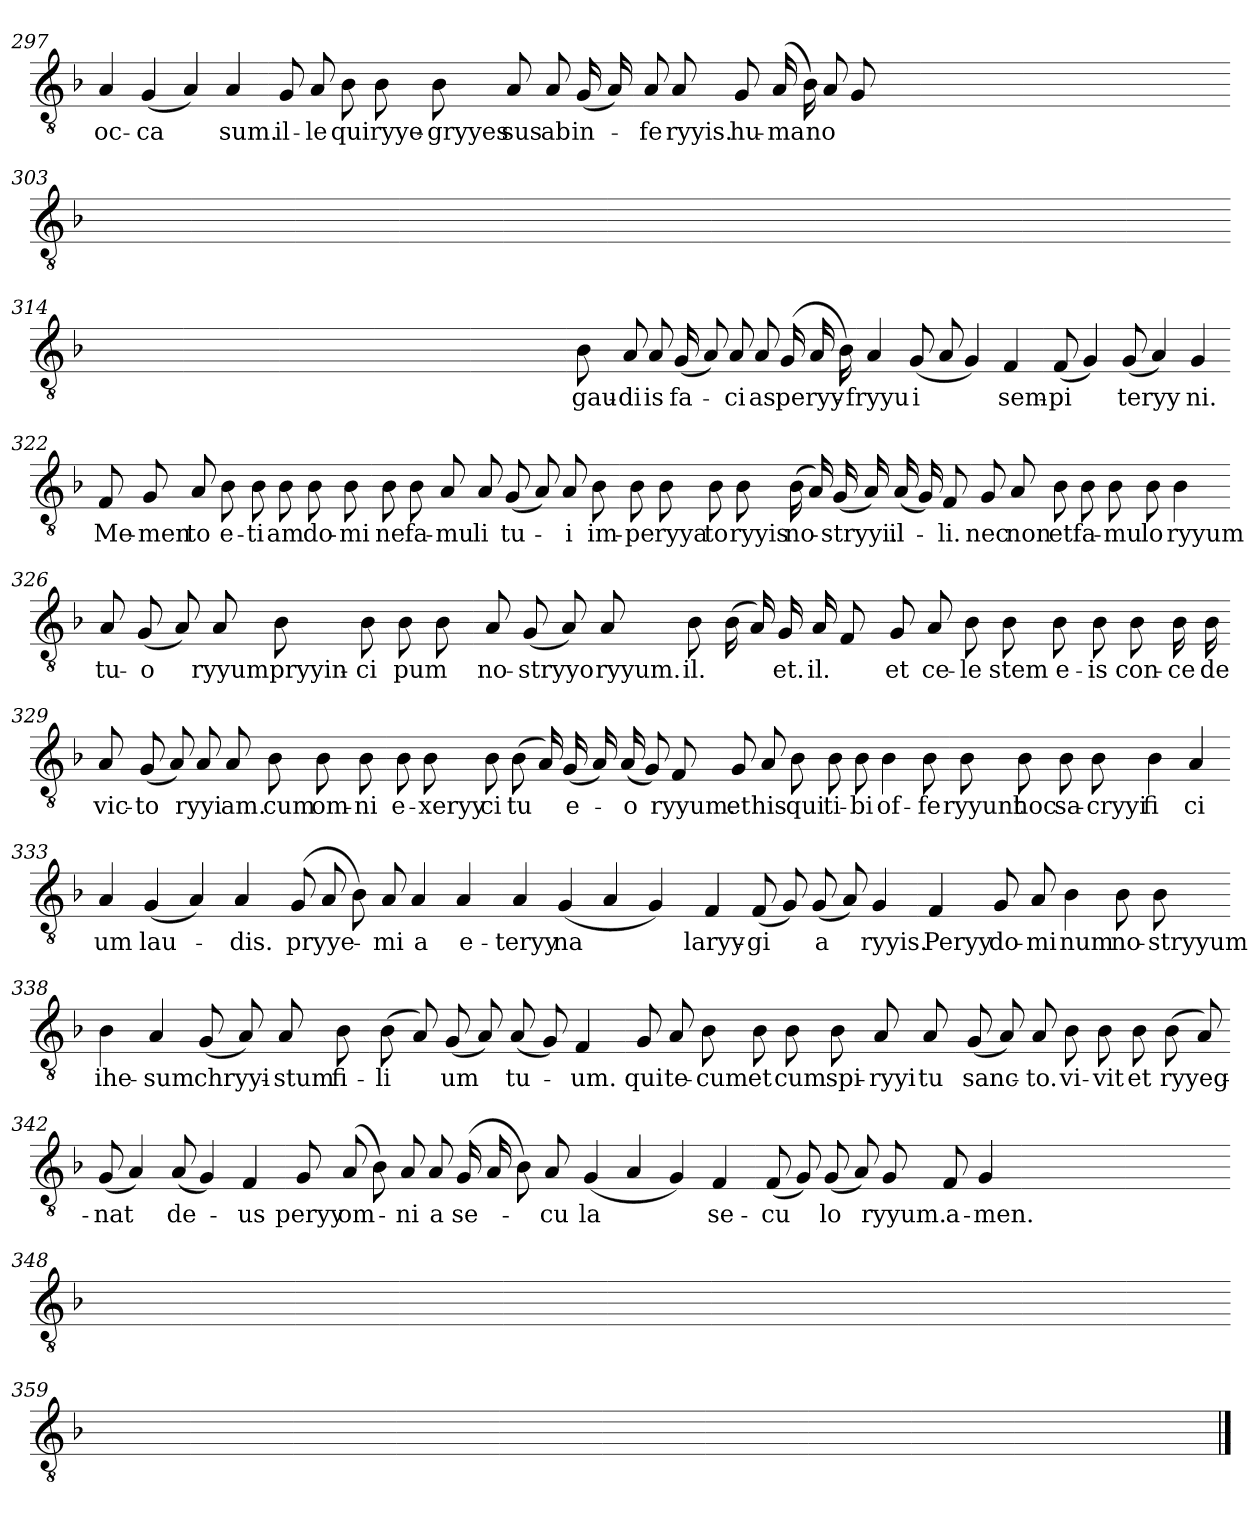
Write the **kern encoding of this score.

**kern	**text
*part1	*part1
*staff1	*staff1
*clefGv2	*
*k[b-]	*
=297	=297
4A	oc-
(4G	ca
4A)	.
4A	-sum.
=298-	=298-
8G	il-
8A	-le
8B-	qui
8B-	ryye-
8B-	gryyes
8A	-sus
8A	ab
(16G	in-
16A)	.
=299-	=299-
8A	fe
8A	-ryyis.
8G	hu-
(16A	ma
16B-)	.
8A	-no
8G	.
4ryy	.
=300-	=300-
1ryy	.
=301-	=301-
1ryy	.
=302-	=302-
1ryy	.
=303-	=303-
1ryy	.
=304-	=304-
1ryy	.
=305-	=305-
1ryy	.
=306-	=306-
1ryy	.
=307-	=307-
1ryy	.
=308-	=308-
1ryy	.
=309-	=309-
1ryy	.
=310-	=310-
1ryy	.
=311-	=311-
1ryy	.
=312-	=312-
1ryy	.
=313-	=313-
1ryy	.
=314-	=314-
1ryy	.
=315-	=315-
1ryy	.
=316-	=316-
1ryy	.
=317-	=317-
1ryy	.
=318-	=318-
1ryy	.
=319-	=319-
8B-	gau-
8A	di
8A	-is
(16G	fa-
8A)	.
8A	ci
8A	-as
(16G	peryy-
16A	.
16B-)	.
=320-	=320-
4A	fryyu
(8G	-i
8A	.
4G)	.
4F	sem-
=321-	=321-
(8F	pi
4G)	.
(8G	teryy
4A)	.
4G	-ni.
=322-	=322-
8F	Me-
8G	men
8A	-to
8B-	e-
8B-	ti
8B-	-am
8B-	do-
8B-	mi
=323-	=323-
8B-	-ne
8B-	fa-
8A	mu
8A	-li
(8G	tu-
8A)	.
8A	-i
8B-	im-
=324-	=324-
8B-	pe
8B-	ryya
8B-	to
8B-	-ryyis
(16B-	no-
16A)	.
(16G	-stryyi.
16A)	.
(16A	il-
16G)	.
8F	-li.
=325-	=325-
8G	nec
8A	non
8B-	et
8B-	fa-
8B-	mu
8B-	lo
4B-	-ryyum
=326-	=326-
8A	tu-
(8G	o
8A)	.
8A	-ryyum
8B-	pryyin-
8B-	ci
8B-	-pum
8B-	.
=327-	=327-
8A	no-
(8G	stryyo
8A)	.
8A	-ryyum.
8B-	il.
(16B-	.
16A)	.
16G	et.
16A	il.
8F	.
=328-	=328-
8G	et
8A	ce-
8B-	le
8B-	-stem
8B-	e-
8B-	-is
8B-	con-
16B-	ce
16B-	-de
=329-	=329-
8A	vic-
(8G	to
8A)	.
8A	ryyi
8A	-am.
8B-	cum
8B-	om-
8B-	-ni
=330-	=330-
8B-	e-
8B-	xeryy
8B-	ci
(8B-	-tu
16A)	.
(16G	e-
16A)	.
(16A	o
8G)	.
8F	-ryyum.
=331-	=331-
8G	et
8A	his
8B-	qui
8B-	ti-
8B-	-bi
4B-	of-
8B-	fe
=332-	=332-
8B-	-ryyunt
8B-	hoc
8B-	sa-
8B-	cryyi
4B-	fi
4A	ci
=333-	=333-
4A	-um
(4G	lau-
4A)	.
4A	-dis.
=334-	=334-
(8G	pryye-
8A	.
8B-)	.
8A	mi
4A	-a
4A	e-
=335-	=335-
4A	teryy
(4G	-na
4A	.
4G)	.
=336-	=336-
4F	laryy-
(8F	gi
8G)	.
(8G	a
8A)	.
4G	-ryyis.
=337-	=337-
4F	Peryy
8G	do-
8A	mi
4B-	-num
8B-	no-
8B-	-stryyum
=338-	=338-
4B-	ihe-
4A	-sum
(8G	chryyi-
8A)	.
8A	-stum
8B-	fi-
=339-	=339-
(8B-	li
8A)	.
(8G	-um
8A)	.
(8A	tu-
8G)	.
4F	-um.
=340-	=340-
8G	qui
8A	te-
8B-	-cum
8B-	et
8B-	cum
8B-	spi-
8A	ryyi
8A	-tu
=341-	=341-
(8G	sanc-
8A)	.
8A	-to.
8B-	vi-
8B-	-vit
8B-	et
(8B-	ryyeg-
8A)	.
=342-	=342-
(8G	-nat
4A)	.
(8A	de-
4G)	.
4F	-us
=343-	=343-
8G	peryy
(8A	om-
8B-)	.
8A	ni
8A	-a
(16G	se-
16A	.
8B-)	.
8A	cu
=344-	=344-
(4G	-la
4A	.
4G)	.
4F	se-
=345-	=345-
(8F	cu
8G)	.
(8G	lo
8A)	.
8G	-ryyum.
8F	a-
4G	-men.
=346-	=346-
1ryy	.
=347-	=347-
1ryy	.
=348-	=348-
1ryy	.
=349-	=349-
1ryy	.
=350-	=350-
1ryy	.
=351-	=351-
1ryy	.
=352-	=352-
1ryy	.
=353-	=353-
1ryy	.
=354-	=354-
1ryy	.
=355-	=355-
1ryy	.
=356-	=356-
1ryy	.
=357-	=357-
1ryy	.
=358-	=358-
1ryy	.
=359-	=359-
1ryy	.
=360-	=360-
1ryy	.
=361-	=361-
1ryy	.
=362-	=362-
1ryy	.
=363-	=363-
1ryy	.
=364-	=364-
1ryy	.
=365-	=365-
1ryy	.
=366-	=366-
1ryy	.
=367-	=367-
1ryy	.
=368-	=368-
1ryy	.
=369-	=369-
1ryy	.
==	==
*-	*-
